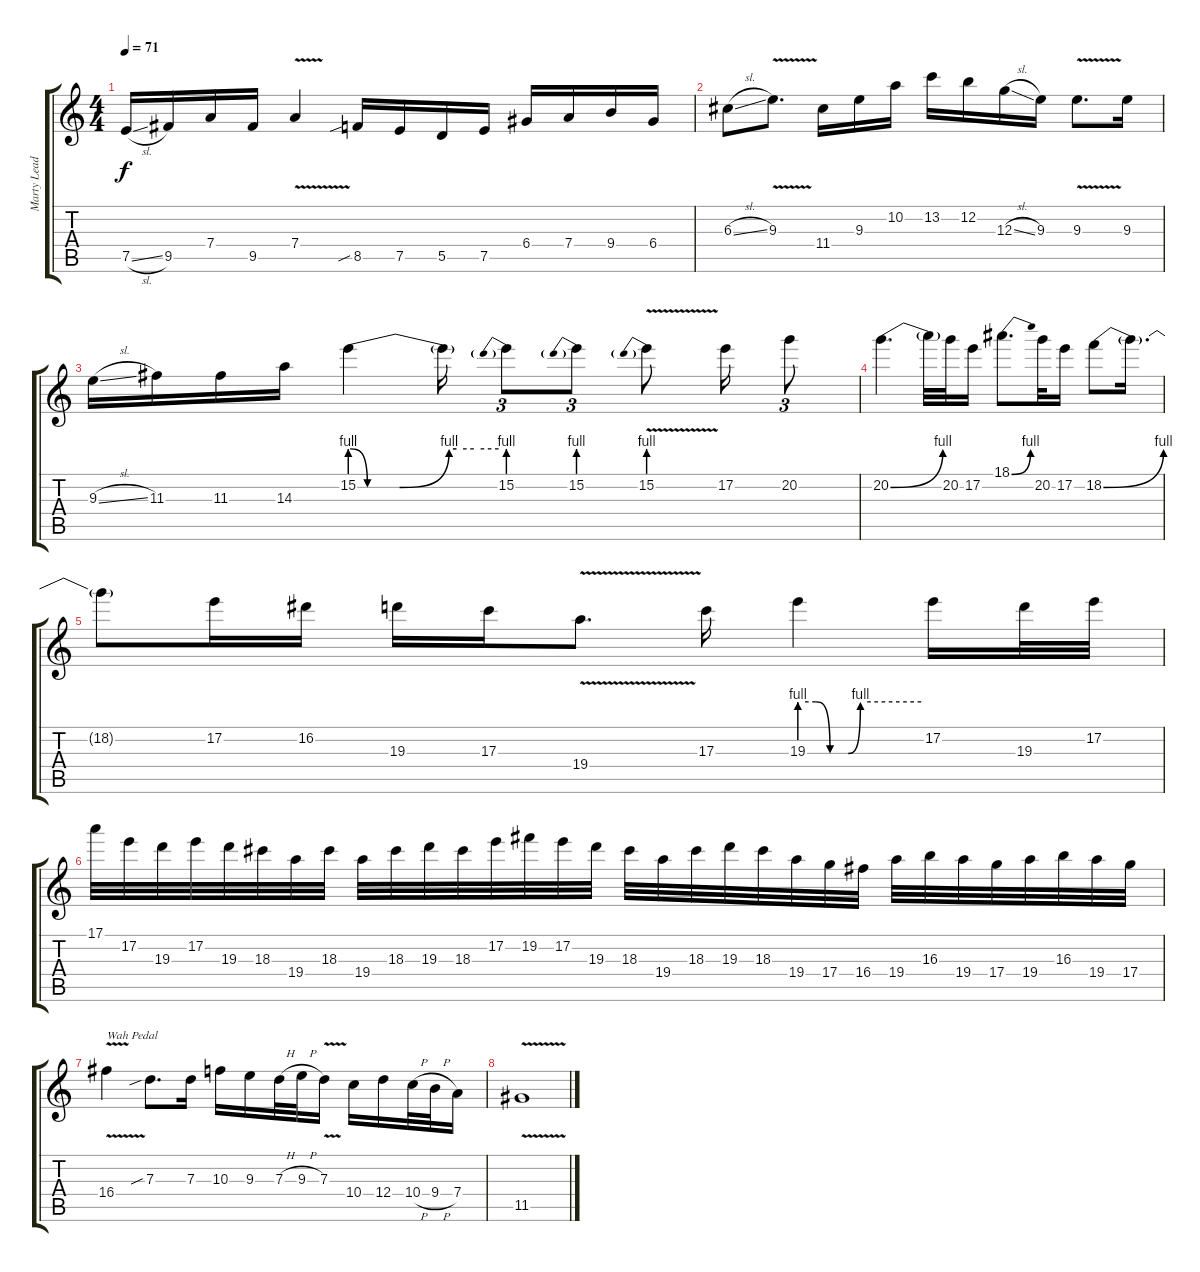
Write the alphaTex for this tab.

\track ("Marty Lead" "Marty Lead") {instrument distortionguitar}
\staff {score tabs}
\tuning (E4 B3 G3 D3 A2 E2) {hide}
\ts (4 4)
\tempo 71
\clef g2
\ks c
7.5{sl}.16{dy f} 9.5.16 7.4.16 9.5.16 7.4{v}.4 8.5{sib}.16 7.5.16 5.5.16 7.5.16 6.4.16 7.4.16 9.4.16 6.4.16 |
6.3{sl}.8 9.3{v}.8{d} 11.4.16 9.3.16 10.2.16 13.2.16 12.2.16 12.3{sl}.16 9.3.16 9.3{v}.8{d} 9.3.16 |
9.3{sl}.16 11.3.16 11.3.16 14.3.16 15.2{be (custom 0 4 7 0 13 0 20 0 40 4 43 4 50 4 60 4)}.4 15.2{t}.16 15.2{be (prebend 0 4 60 4)}.8{tu (3 2)} 15.2{be (prebend 0 4 60 4)}.8{tu (3 2)} 15.2{be (prebend 0 4 60 4) v}.8 17.2.16 20.2.8{tu (3 2)} |
20.2{be (bend 0 0 60 4)}.4{d} 20.2{t}.32 20.2.32 17.2.16 18.1{be (bend 0 0 60 4)}.8{d} 20.2.32 17.2.16 18.2{be (bend 0 0 60 4)}.8 18.2{t}.16{d} |
18.2{t}.8 17.2.16 16.2.16 19.3.16 17.3.16 19.4{v}.8{d} 17.3.16 19.3{be (custom 0 4 8 4 15 0 24 0 30 4 60 4)}.4 17.2.16 19.3.32 17.2.32 |
17.1.32 17.2.32 19.3.32 17.2.32 19.3.32 18.3.32 19.4.32 18.3.32 19.4.32 18.3.32 19.3.32 18.3.32 17.2.32 19.2.32 17.2.32 19.3.32 18.3.32 19.4.32 18.3.32 19.3.32 18.3.32 19.4.32 17.4.32 16.4.32 19.4.32 16.3.32 19.4.32 17.4.32 19.4.32 16.3.32 19.4.32 17.4.32 |
16.4{v}.4{txt "Wah Pedal"} 7.3{sib}.8{d} 7.3.16 10.3.16 9.3.16 7.3{h}.32 9.3{h}.32 7.3{v}.16 10.4.16 12.4.16 10.4{h}.32 9.4{h}.32 7.4.16 |
11.5{v}.1
